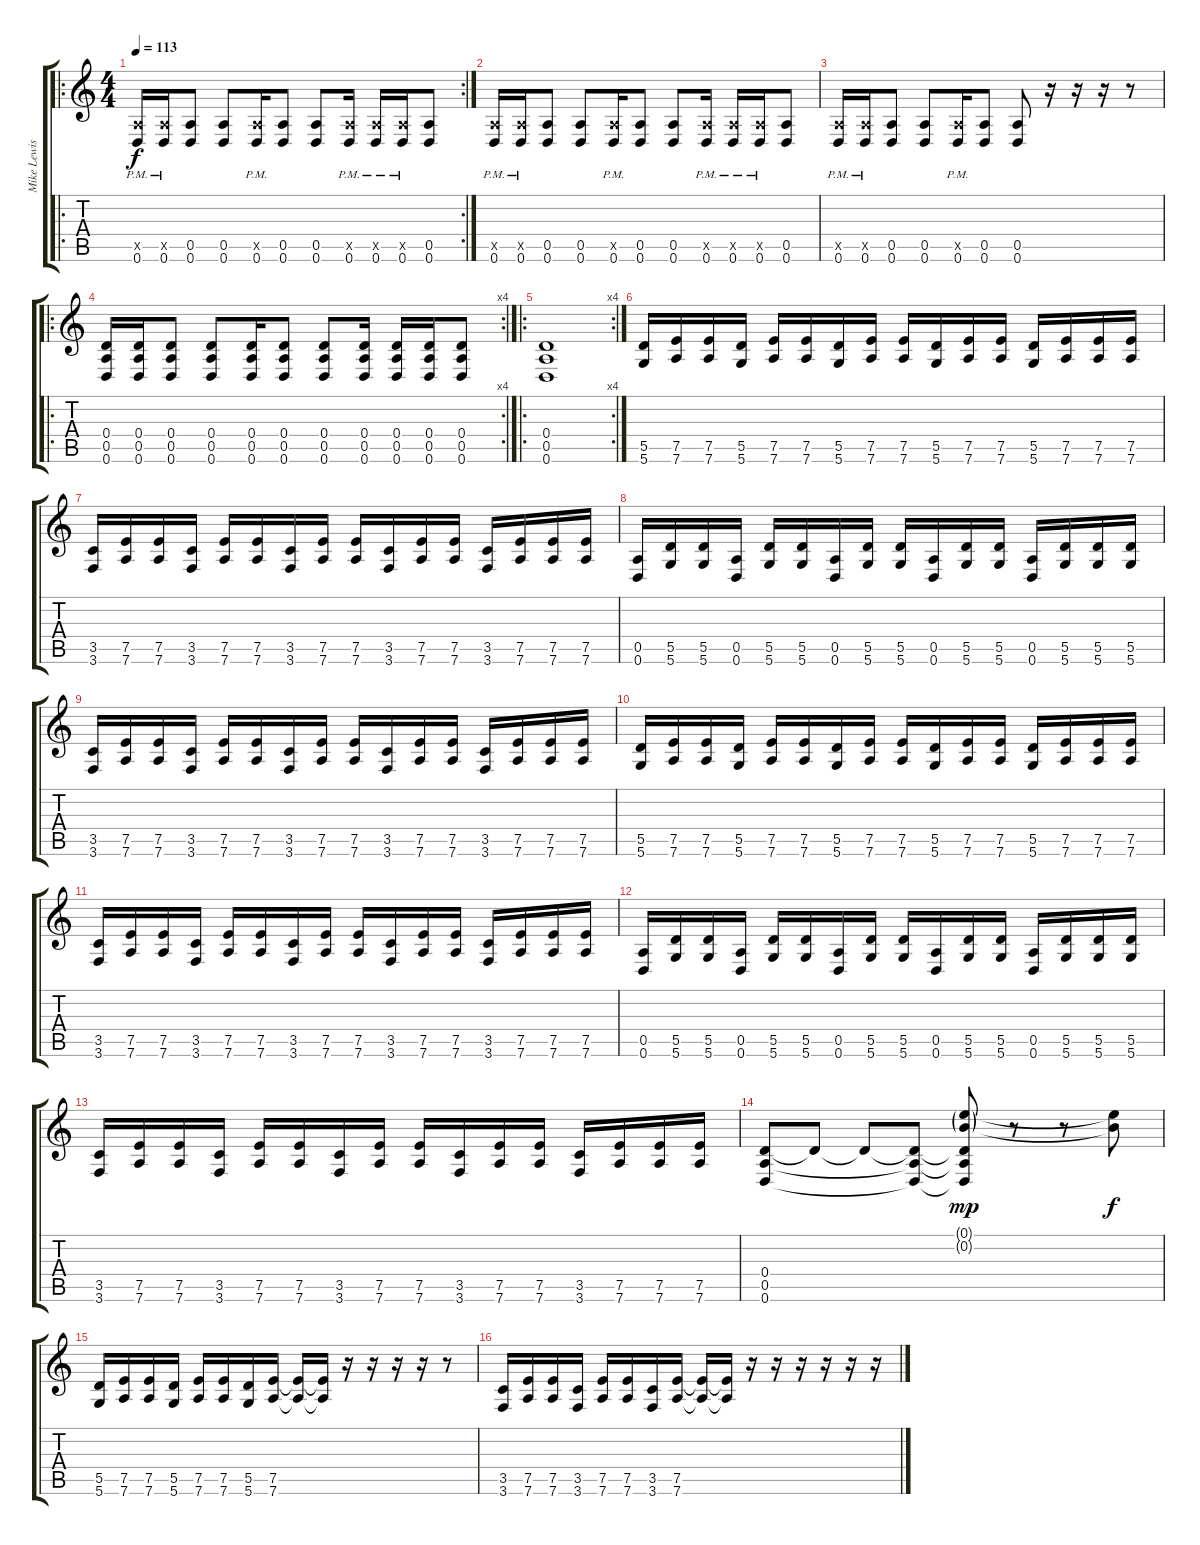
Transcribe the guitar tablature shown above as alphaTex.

\track ("Mike Lewis" "Mike Lewis") {instrument distortionguitar}
\staff {score tabs}
\tuning (E4 B3 G3 D3 A2 D2) {hide}
\ro
\rc 2
\ts (4 4)
\tempo 113
\clef g2
\ks c
(0.5{x} 0.6{pm}).16{dy f instrument distortionguitar} (0.5{x} 0.6{pm}).16 (0.5 0.6).8 (0.5 0.6).8 (0.5{x} 0.6{pm}).16 (0.5 0.6).8 (0.5 0.6).8 (0.5{x} 0.6{pm}).16 (0.5{x} 0.6{pm}).16 (0.5{x} 0.6{pm}).16 (0.5 0.6).8 |
(0.5{x} 0.6{pm}).16 (0.5{x} 0.6{pm}).16 (0.5 0.6).8 (0.5 0.6).8 (0.5{x} 0.6{pm}).16 (0.5 0.6).8 (0.5 0.6).8 (0.5{x} 0.6{pm}).16 (0.5{x} 0.6{pm}).16 (0.5{x} 0.6{pm}).16 (0.5 0.6).8 |
(0.5{x} 0.6{pm}).16 (0.5{x} 0.6{pm}).16 (0.5 0.6).8 (0.5 0.6).8 (0.5{x} 0.6{pm}).16 (0.5 0.6).8 (0.5 0.6).8 r.16 r.16 r.16 r.8 |
\ro
\rc 4
(0.4 0.5 0.6).16 (0.4 0.5 0.6).16 (0.4 0.5 0.6).8 (0.4 0.5 0.6).8 (0.4 0.5 0.6).16 (0.4 0.5 0.6).8 (0.4 0.5 0.6).8 (0.4 0.5 0.6).16 (0.4 0.5 0.6).16 (0.4 0.5 0.6).16 (0.4 0.5 0.6).8 |
\ro
\rc 4
(0.4 0.5 0.6).1 |
(5.5 5.6).16 (7.5 7.6).16 (7.5 7.6).16 (5.5 5.6).16 (7.5 7.6).16 (7.5 7.6).16 (5.5 5.6).16 (7.5 7.6).16 (7.5 7.6).16 (5.5 5.6).16 (7.5 7.6).16 (7.5 7.6).16 (5.5 5.6).16 (7.5 7.6).16 (7.5 7.6).16 (7.5 7.6).16 |
(3.5 3.6).16 (7.5 7.6).16 (7.5 7.6).16 (3.5 3.6).16 (7.5 7.6).16 (7.5 7.6).16 (3.5 3.6).16 (7.5 7.6).16 (7.5 7.6).16 (3.5 3.6).16 (7.5 7.6).16 (7.5 7.6).16 (3.5 3.6).16 (7.5 7.6).16 (7.5 7.6).16 (7.5 7.6).16 |
(0.5 0.6).16 (5.5 5.6).16 (5.5 5.6).16 (0.5 0.6).16 (5.5 5.6).16 (5.5 5.6).16 (0.5 0.6).16 (5.5 5.6).16 (5.5 5.6).16 (0.5 0.6).16 (5.5 5.6).16 (5.5 5.6).16 (0.5 0.6).16 (5.5 5.6).16 (5.5 5.6).16 (5.5 5.6).16 |
(3.5 3.6).16 (7.5 7.6).16 (7.5 7.6).16 (3.5 3.6).16 (7.5 7.6).16 (7.5 7.6).16 (3.5 3.6).16 (7.5 7.6).16 (7.5 7.6).16 (3.5 3.6).16 (7.5 7.6).16 (7.5 7.6).16 (3.5 3.6).16 (7.5 7.6).16 (7.5 7.6).16 (7.5 7.6).16 |
(5.5 5.6).16{volume 13} (7.5 7.6).16 (7.5 7.6).16 (5.5 5.6).16 (7.5 7.6).16 (7.5 7.6).16 (5.5 5.6).16 (7.5 7.6).16 (7.5 7.6).16 (5.5 5.6).16 (7.5 7.6).16 (7.5 7.6).16 (5.5 5.6).16 (7.5 7.6).16 (7.5 7.6).16 (7.5 7.6).16 |
(3.5 3.6).16 (7.5 7.6).16 (7.5 7.6).16 (3.5 3.6).16 (7.5 7.6).16 (7.5 7.6).16 (3.5 3.6).16 (7.5 7.6).16 (7.5 7.6).16 (3.5 3.6).16 (7.5 7.6).16 (7.5 7.6).16 (3.5 3.6).16 (7.5 7.6).16 (7.5 7.6).16 (7.5 7.6).16 |
(0.5 0.6).16 (5.5 5.6).16 (5.5 5.6).16 (0.5 0.6).16 (5.5 5.6).16 (5.5 5.6).16 (0.5 0.6).16 (5.5 5.6).16 (5.5 5.6).16 (0.5 0.6).16 (5.5 5.6).16 (5.5 5.6).16 (0.5 0.6).16 (5.5 5.6).16 (5.5 5.6).16 (5.5 5.6).16 |
(3.5 3.6).16 (7.5 7.6).16 (7.5 7.6).16 (3.5 3.6).16 (7.5 7.6).16 (7.5 7.6).16 (3.5 3.6).16 (7.5 7.6).16 (7.5 7.6).16 (3.5 3.6).16 (7.5 7.6).16 (7.5 7.6).16 (3.5 3.6).16 (7.5 7.6).16 (7.5 7.6).16 (7.5 7.6).16 |
(0.4 0.5 0.6).8 0.4{t}.8 0.4{t}.8 (0.4{t} 0.5{t} 0.6{t}).8 (0.1{g} 0.2{g} 0.4{t} 0.5{t} 0.6{t}).8{dy mp} r.8 r.8 (0.1{t} 0.2{t}).8{dy f} |
(5.5 5.6).16{volume 16} (7.5 7.6).16 (7.5 7.6).16 (5.5 5.6).16 (7.5 7.6).16 (7.5 7.6).16 (5.5 5.6).16 (7.5 7.6).16 (7.5{t} 7.6{t}).16 (7.5{t} 7.6{t}).16 r.16 r.16 r.16 r.16 r.8 |
(3.5 3.6).16 (7.5 7.6).16 (7.5 7.6).16 (3.5 3.6).16 (7.5 7.6).16 (7.5 7.6).16 (3.5 3.6).16 (7.5 7.6).16 (7.5{t} 7.6{t}).16 (7.5{t} 7.6{t}).16 r.16 r.16 r.16 r.16 r.16 r.16
